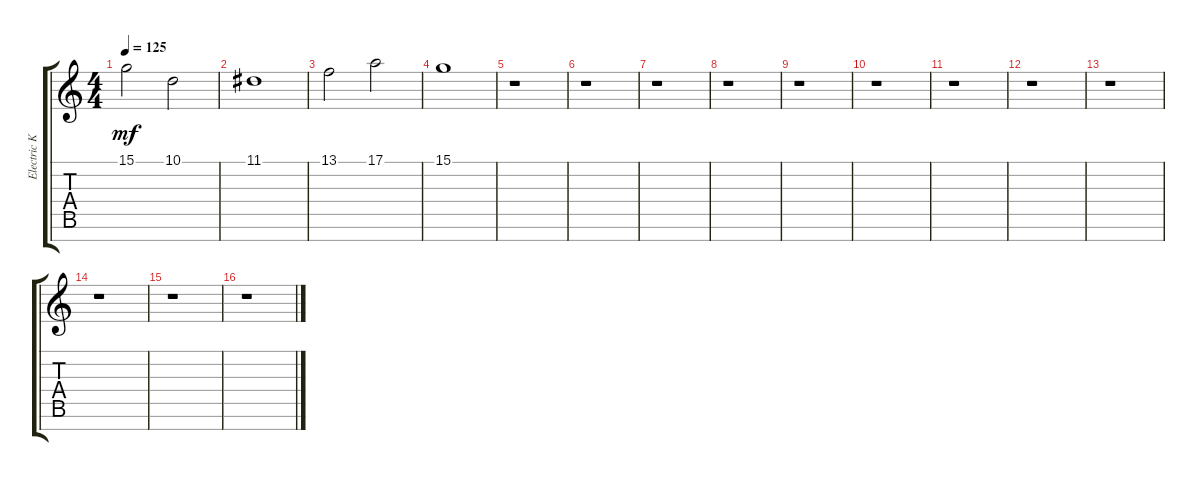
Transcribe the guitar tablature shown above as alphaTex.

\track ("Electric Kantele (Staff 1)" "Electric K") {instrument celesta}
\staff {score tabs}
\tuning (E4 B3 G3 D3 A2 E2 B1) {hide}
\ts (4 4)
\tempo 125
\clef g2
\ks c
15.1.2{dy mf} 10.1.2 |
11.1.1 |
13.1.2 17.1.2 |
15.1.1 |
r.1 |
r.1 |
r.1 |
r.1 |
r.1 |
r.1 |
r.1 |
r.1 |
r.1 |
r.1 |
r.1 |
r.1
